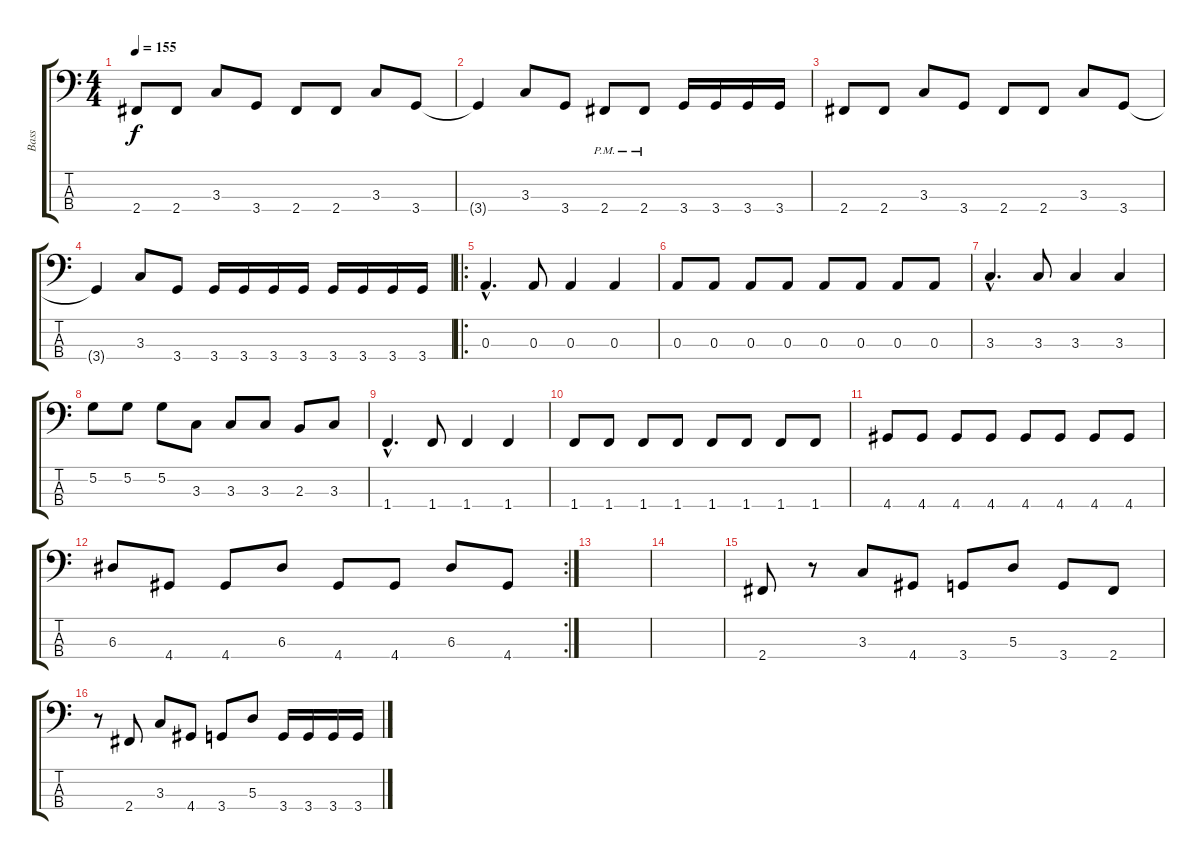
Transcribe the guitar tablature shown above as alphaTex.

\track ("Bass" "Bass") {instrument electricbasspick}
\staff {score tabs}
\tuning (G2 D2 A1 E1) {hide}
\ts (4 4)
\tempo 155
\clef f4
\ks c
2.4.8{dy f} 2.4.8 3.3.8 3.4.8 2.4.8 2.4.8 3.3.8 3.4.8 |
3.4{t}.4 3.3.8 3.4.8 2.4{pm}.8 2.4{pm}.8 3.4.16 3.4.16 3.4.16 3.4.16 |
2.4.8 2.4.8 3.3.8 3.4.8 2.4.8 2.4.8 3.3.8 3.4.8 |
3.4{t}.4 3.3.8 3.4.8 3.4.16 3.4.16 3.4.16 3.4.16 3.4.16 3.4.16 3.4.16 3.4.16 |
\ro
0.3{hac}.4{d} 0.3.8 0.3.4 0.3.4 |
0.3.8 0.3.8 0.3.8 0.3.8 0.3.8 0.3.8 0.3.8 0.3.8 |
3.3{hac}.4{d} 3.3.8 3.3.4 3.3.4 |
5.2.8 5.2.8 5.2.8 3.3.8 3.3.8 3.3.8 2.3.8 3.3.8 |
1.4{hac}.4{d} 1.4.8 1.4.4 1.4.4 |
1.4.8 1.4.8 1.4.8 1.4.8 1.4.8 1.4.8 1.4.8 1.4.8 |
4.4.8 4.4.8 4.4.8 4.4.8 4.4.8 4.4.8 4.4.8 4.4.8 |
\rc 2
6.3.8 4.4.8 4.4.8 6.3.8 4.4.8 4.4.8 6.3.8 4.4.8 |
|
|
2.4.8{instrument slapbass1} r.8 3.3.8 4.4.8 3.4.8 5.3.8 3.4.8 2.4.8 |
r.8 2.4.8 3.3.8 4.4.8 3.4.8 5.3.8 3.4.16 3.4.16 3.4.16 3.4.16
